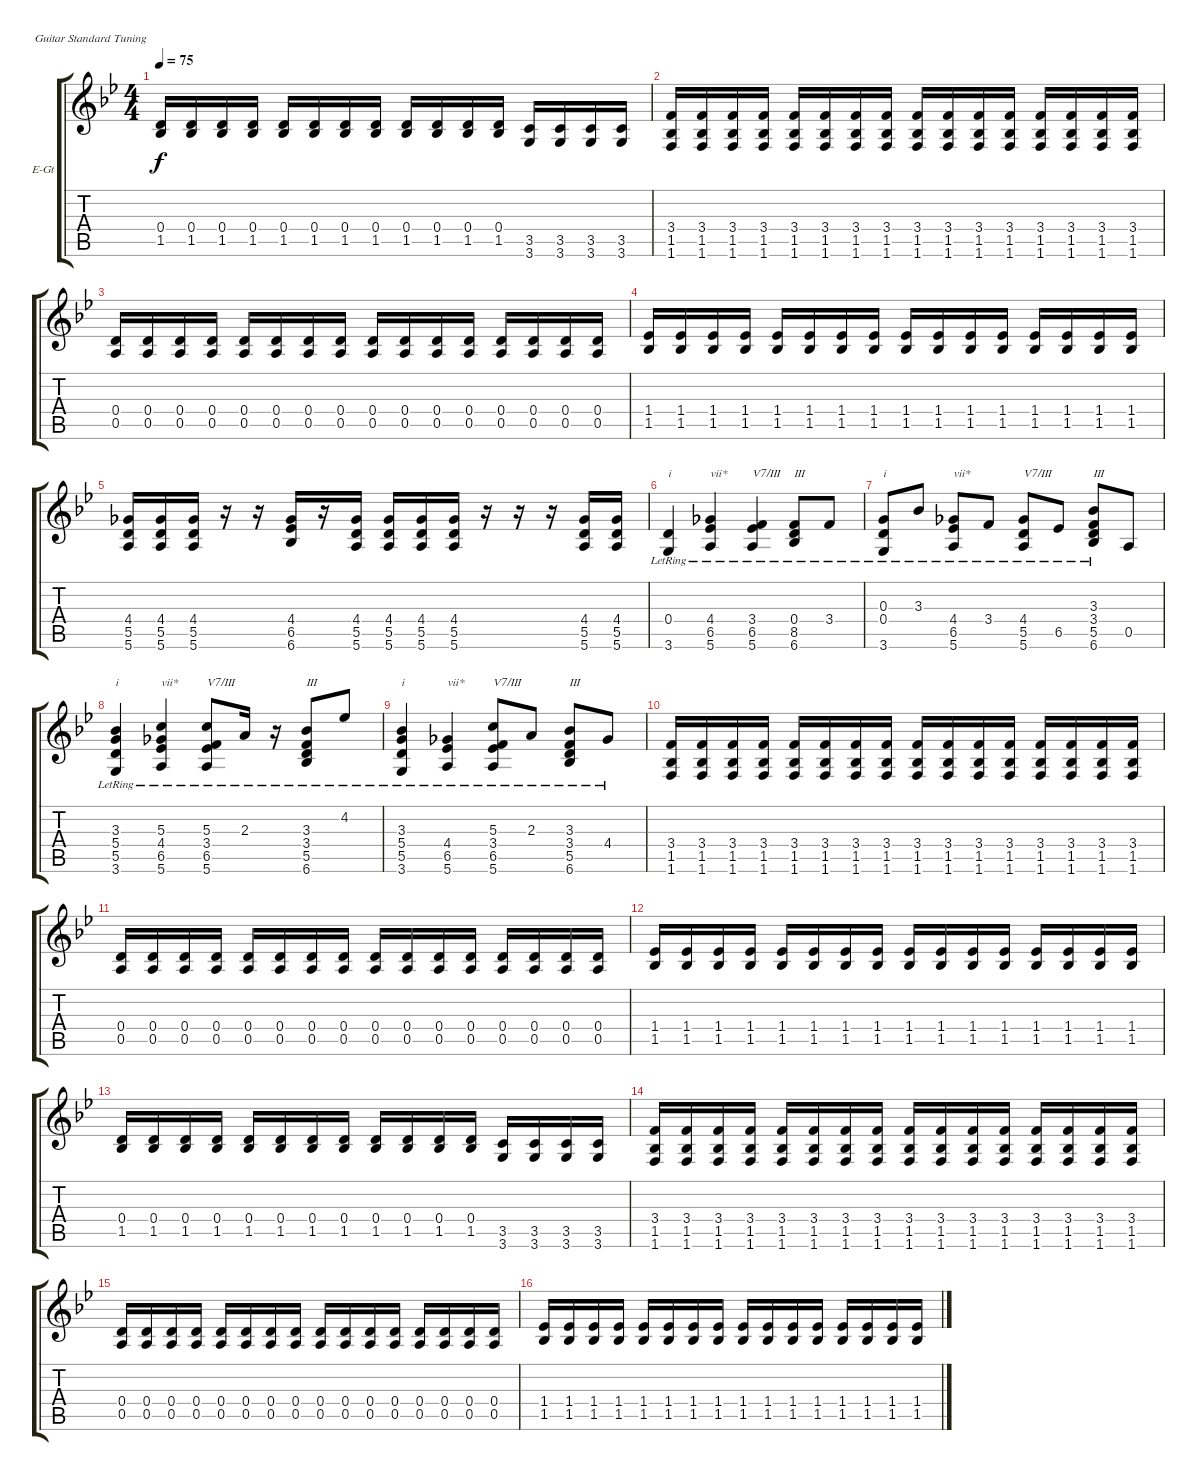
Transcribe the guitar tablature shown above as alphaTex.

\bracketExtendMode groupsimilarinstruments
\firstSystemTrackNameOrientation horizontal
\otherSystemsTrackNameOrientation horizontal
\track ("Track 4" "E-Gt") {instrument overdrivenguitar}
\staff {score tabs}
\tuning (E4 B3 G3 D3 A2 E2)
\ts (4 4)
\tempo 75
\clef g2
\ks bb
(0.4 1.5).16{dy f} (0.4 1.5).16 (0.4 1.5).16 (0.4 1.5).16 (0.4 1.5).16 (0.4 1.5).16 (0.4 1.5).16 (0.4 1.5).16 (0.4 1.5).16 (0.4 1.5).16 (0.4 1.5).16 (0.4 1.5).16 (3.5 3.6).16 (3.5 3.6).16 (3.5 3.6).16 (3.5 3.6).16 |
(3.4 1.5 1.6).16 (3.4 1.5 1.6).16 (3.4 1.5 1.6).16 (3.4 1.5 1.6).16 (3.4 1.5 1.6).16 (3.4 1.5 1.6).16 (3.4 1.5 1.6).16 (3.4 1.5 1.6).16 (3.4 1.5 1.6).16 (3.4 1.5 1.6).16 (3.4 1.5 1.6).16 (3.4 1.5 1.6).16 (3.4 1.5 1.6).16 (3.4 1.5 1.6).16 (3.4 1.5 1.6).16 (3.4 1.5 1.6).16 |
(0.4 0.5).16 (0.4 0.5).16 (0.4 0.5).16 (0.4 0.5).16 (0.4 0.5).16 (0.4 0.5).16 (0.4 0.5).16 (0.4 0.5).16 (0.4 0.5).16 (0.4 0.5).16 (0.4 0.5).16 (0.4 0.5).16 (0.4 0.5).16 (0.4 0.5).16 (0.4 0.5).16 (0.4 0.5).16 |
(1.4 1.5).16 (1.4 1.5).16 (1.4 1.5).16 (1.4 1.5).16 (1.4 1.5).16 (1.4 1.5).16 (1.4 1.5).16 (1.4 1.5).16 (1.4 1.5).16 (1.4 1.5).16 (1.4 1.5).16 (1.4 1.5).16 (1.4 1.5).16 (1.4 1.5).16 (1.4 1.5).16 (1.4 1.5).16 |
(4.4 5.5 5.6).16 (4.4 5.5 5.6).16 (4.4 5.5 5.6).16 r.16 r.16 (4.4 6.5 6.6).16 r.16 (4.4 5.5 5.6).16 (4.4 5.5 5.6).16 (4.4 5.5 5.6).16 (4.4 5.5 5.6).16 r.16 r.16 r.16 (4.4 5.5 5.6).16 (4.4 5.5 5.6).16 |
(0.4{lr} 3.6{lr}).4{txt "i"} (4.4{lr} 6.5{lr} 5.6{lr}).4{txt "vii*"} (3.4{lr} 6.5{lr} 5.6{lr}).4{txt "V7/III"} (0.4{lr} 8.5{lr} 6.6{lr}).8{txt "III"} 3.4{lr}.8 |
(0.3{lr} 0.4{lr} 3.6{lr}).8{txt "i"} 3.3{lr}.8 (4.4{lr} 6.5{lr} 5.6{lr}).8{txt "vii*"} 3.4{lr}.8 (4.4{lr} 5.5{lr} 5.6{lr}).8{txt "V7/III"} 6.5{lr}.8 (3.3{lr} 3.4{lr} 5.5{lr} 6.6{lr}).8{txt "III"} 0.5.8 |
(3.3{lr} 5.4{lr} 5.5{lr} 3.6{lr}).4{txt "i"} (5.3{lr} 4.4{lr} 6.5{lr} 5.6{lr}).4{txt "vii*"} (5.3{lr} 3.4{lr} 6.5{lr} 5.6{lr}).8{txt "V7/III"} 2.3{lr}.16 r.16 (3.3{lr} 3.4{lr} 5.5{lr} 6.6{lr}).8{txt "III"} 4.2{lr}.8 |
(3.3{lr} 5.4{lr} 5.5{lr} 3.6{lr}).4{txt "i"} (4.4{lr} 6.5{lr} 5.6{lr}).4{txt "vii*"} (5.3{lr} 3.4{lr} 6.5{lr} 5.6{lr}).8{txt "V7/III"} 2.3{lr}.8 (3.3{lr} 3.4{lr} 5.5{lr} 6.6{lr}).8{txt "III"} 4.4{lr}.8 |
(3.4 1.5 1.6).16 (3.4 1.5 1.6).16 (3.4 1.5 1.6).16 (3.4 1.5 1.6).16 (3.4 1.5 1.6).16 (3.4 1.5 1.6).16 (3.4 1.5 1.6).16 (3.4 1.5 1.6).16 (3.4 1.5 1.6).16 (3.4 1.5 1.6).16 (3.4 1.5 1.6).16 (3.4 1.5 1.6).16 (3.4 1.5 1.6).16 (3.4 1.5 1.6).16 (3.4 1.5 1.6).16 (3.4 1.5 1.6).16 |
(0.4 0.5).16 (0.4 0.5).16 (0.4 0.5).16 (0.4 0.5).16 (0.4 0.5).16 (0.4 0.5).16 (0.4 0.5).16 (0.4 0.5).16 (0.4 0.5).16 (0.4 0.5).16 (0.4 0.5).16 (0.4 0.5).16 (0.4 0.5).16 (0.4 0.5).16 (0.4 0.5).16 (0.4 0.5).16 |
(1.4 1.5).16 (1.4 1.5).16 (1.4 1.5).16 (1.4 1.5).16 (1.4 1.5).16 (1.4 1.5).16 (1.4 1.5).16 (1.4 1.5).16 (1.4 1.5).16 (1.4 1.5).16 (1.4 1.5).16 (1.4 1.5).16 (1.4 1.5).16 (1.4 1.5).16 (1.4 1.5).16 (1.4 1.5).16 |
(0.4 1.5).16 (0.4 1.5).16 (0.4 1.5).16 (0.4 1.5).16 (0.4 1.5).16 (0.4 1.5).16 (0.4 1.5).16 (0.4 1.5).16 (0.4 1.5).16 (0.4 1.5).16 (0.4 1.5).16 (0.4 1.5).16 (3.5 3.6).16 (3.5 3.6).16 (3.5 3.6).16 (3.5 3.6).16 |
(3.4 1.5 1.6).16 (3.4 1.5 1.6).16 (3.4 1.5 1.6).16 (3.4 1.5 1.6).16 (3.4 1.5 1.6).16 (3.4 1.5 1.6).16 (3.4 1.5 1.6).16 (3.4 1.5 1.6).16 (3.4 1.5 1.6).16 (3.4 1.5 1.6).16 (3.4 1.5 1.6).16 (3.4 1.5 1.6).16 (3.4 1.5 1.6).16 (3.4 1.5 1.6).16 (3.4 1.5 1.6).16 (3.4 1.5 1.6).16 |
(0.4 0.5).16 (0.4 0.5).16 (0.4 0.5).16 (0.4 0.5).16 (0.4 0.5).16 (0.4 0.5).16 (0.4 0.5).16 (0.4 0.5).16 (0.4 0.5).16 (0.4 0.5).16 (0.4 0.5).16 (0.4 0.5).16 (0.4 0.5).16 (0.4 0.5).16 (0.4 0.5).16 (0.4 0.5).16 |
(1.4 1.5).16 (1.4 1.5).16 (1.4 1.5).16 (1.4 1.5).16 (1.4 1.5).16 (1.4 1.5).16 (1.4 1.5).16 (1.4 1.5).16 (1.4 1.5).16 (1.4 1.5).16 (1.4 1.5).16 (1.4 1.5).16 (1.4 1.5).16 (1.4 1.5).16 (1.4 1.5).16 (1.4 1.5).16
